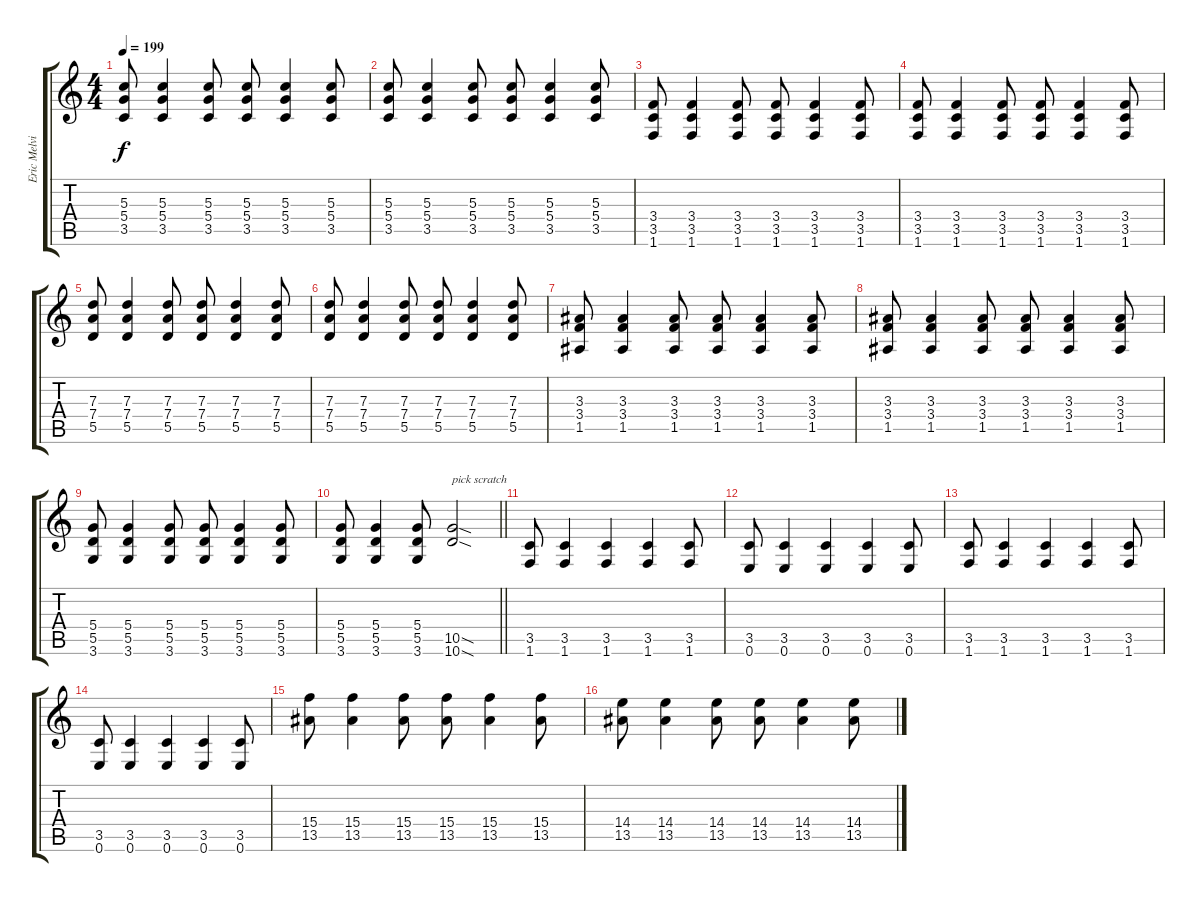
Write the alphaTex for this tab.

\track ("Eric Melvin" "Eric Melvi") {instrument distortionguitar}
\staff {score tabs}
\tuning (E4 B3 G3 D3 A2 E2) {hide}
\ts (4 4)
\tempo 199
\clef g2
\ks c
(5.3 5.4 3.5).8{dy f} (5.3 5.4 3.5).4 (5.3 5.4 3.5).8 (5.3 5.4 3.5).8 (5.3 5.4 3.5).4 (5.3 5.4 3.5).8 |
(5.3 5.4 3.5).8 (5.3 5.4 3.5).4 (5.3 5.4 3.5).8 (5.3 5.4 3.5).8 (5.3 5.4 3.5).4 (5.3 5.4 3.5).8 |
(3.4 3.5 1.6).8 (3.4 3.5 1.6).4 (3.4 3.5 1.6).8 (3.4 3.5 1.6).8 (3.4 3.5 1.6).4 (3.4 3.5 1.6).8 |
(3.4 3.5 1.6).8 (3.4 3.5 1.6).4 (3.4 3.5 1.6).8 (3.4 3.5 1.6).8 (3.4 3.5 1.6).4 (3.4 3.5 1.6).8 |
(7.3 7.4 5.5).8 (7.3 7.4 5.5).4 (7.3 7.4 5.5).8 (7.3 7.4 5.5).8 (7.3 7.4 5.5).4 (7.3 7.4 5.5).8 |
(7.3 7.4 5.5).8 (7.3 7.4 5.5).4 (7.3 7.4 5.5).8 (7.3 7.4 5.5).8 (7.3 7.4 5.5).4 (7.3 7.4 5.5).8 |
(3.3 3.4 1.5).8 (3.3 3.4 1.5).4 (3.3 3.4 1.5).8 (3.3 3.4 1.5).8 (3.3 3.4 1.5).4 (3.3 3.4 1.5).8 |
(3.3 3.4 1.5).8 (3.3 3.4 1.5).4 (3.3 3.4 1.5).8 (3.3 3.4 1.5).8 (3.3 3.4 1.5).4 (3.3 3.4 1.5).8 |
(5.4 5.5 3.6).8 (5.4 5.5 3.6).4 (5.4 5.5 3.6).8 (5.4 5.5 3.6).8 (5.4 5.5 3.6).4 (5.4 5.5 3.6).8 |
\barLineRight lightlight
(5.4 5.5 3.6).8 (5.4 5.5 3.6).4 (5.4 5.5 3.6).8 (10.5{sod} 10.6{sod}).2{txt "pick scratch"} |
\section ("" "")
(3.5 1.6).8 (3.5 1.6).4 (3.5 1.6).4 (3.5 1.6).4 (3.5 1.6).8 |
(3.5 0.6).8 (3.5 0.6).4 (3.5 0.6).4 (3.5 0.6).4 (3.5 0.6).8 |
(3.5 1.6).8 (3.5 1.6).4 (3.5 1.6).4 (3.5 1.6).4 (3.5 1.6).8 |
(3.5 0.6).8 (3.5 0.6).4 (3.5 0.6).4 (3.5 0.6).4 (3.5 0.6).8 |
(15.4 13.5).8 (15.4 13.5).4 (15.4 13.5).8 (15.4 13.5).8 (15.4 13.5).4 (15.4 13.5).8 |
(14.4 13.5).8 (14.4 13.5).4 (14.4 13.5).8 (14.4 13.5).8 (14.4 13.5).4 (14.4 13.5).8
